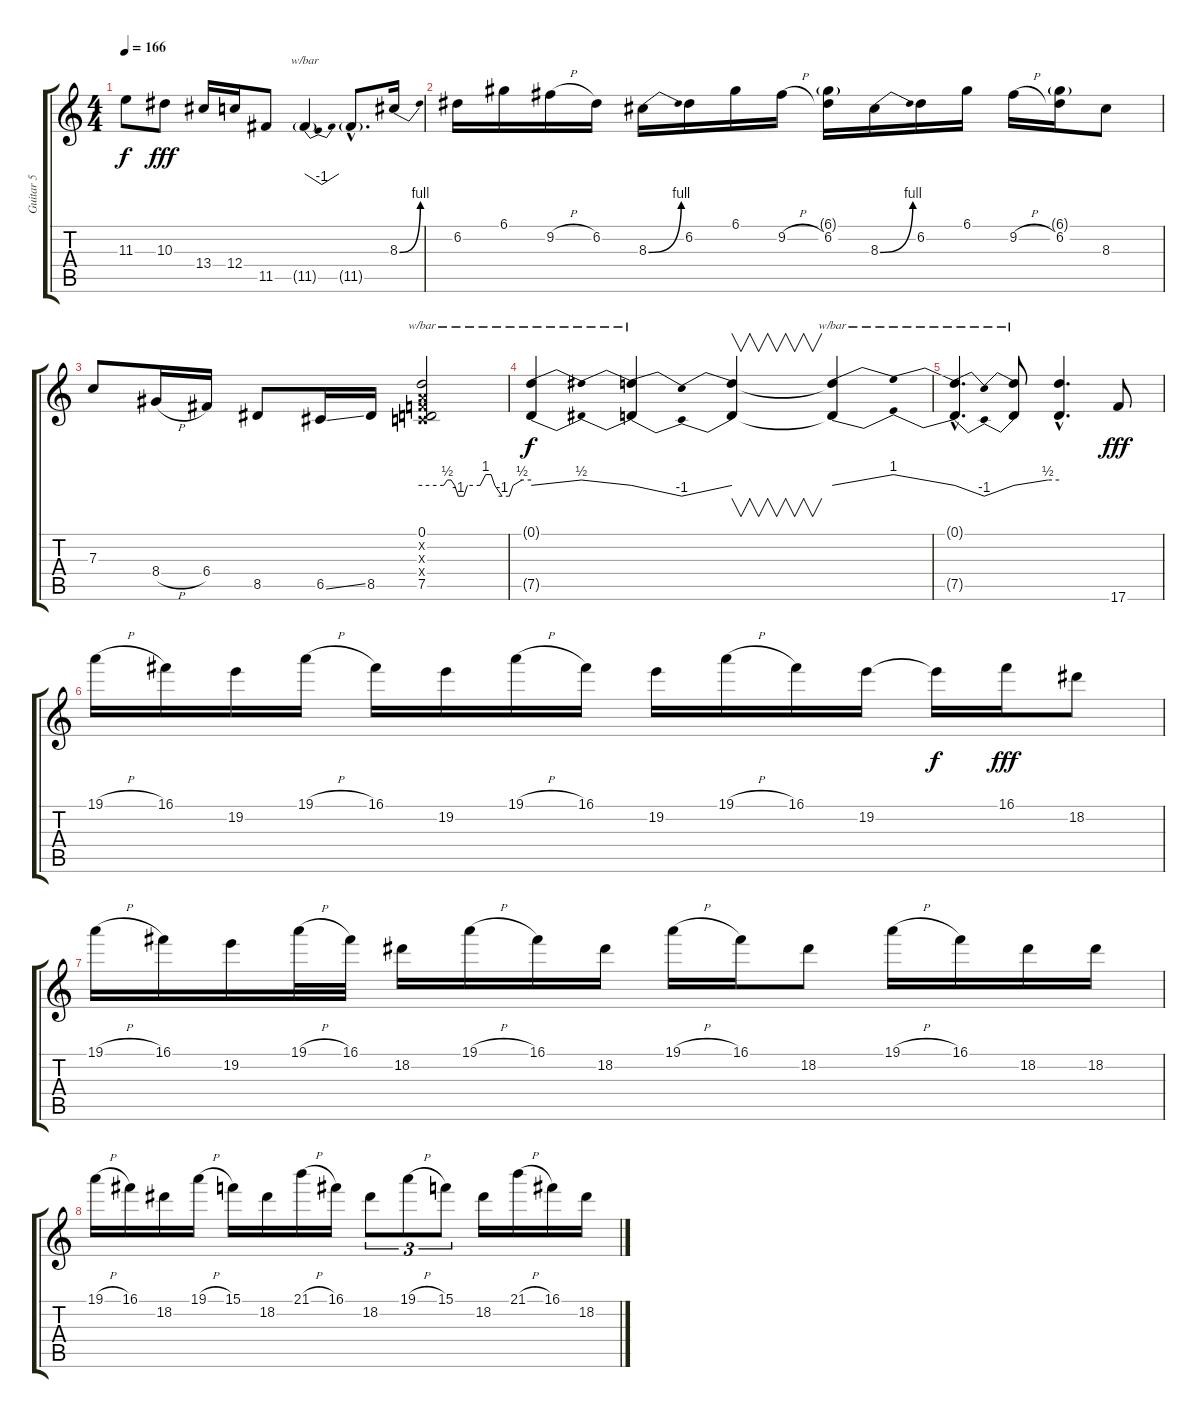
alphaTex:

\track ("Guitar 5" "Guitar 5") {instrument distortionguitar}
\staff {score tabs}
\tuning (D4 A3 F3 C3 G2 C2) {hide}
\ts (4 4)
\tempo 166
\clef g2
\ks c
11.3{t}.8{dy f} 10.3.8{dy fff} 13.4.16 12.4.16 11.5.8 11.5{g}.4{tbe (dip default 0 0 30 -4 60 0)} 11.5{g hac}.8{d} 8.3{be (bend 0 0 60 4)}.16 |
6.2.16 6.1.16 9.2{h}.16 6.2.16 8.3{be (bend 0 0 60 4)}.16 6.2.16 6.1.16 9.2{h}.16 (6.1{g} 6.2).16 8.3{be (bend 0 0 60 4)}.16 6.2.16 6.1.16 9.2{h}.16 (6.1{g} 6.2).16 8.3.8 |
7.3.8 8.4{h}.16 6.4.16 8.5.8 6.5{ss}.16 8.5.16 (0.1 0.2{x} 0.3{x} 0.4{x} 7.5).2{tbe (custom default 0 0 12 0 14 2 16 2 18 0 20 -4 23 -4 25 0 32 0 35 4 38 4 40 0 44 -4 48 -4 50 0 55 2 60 2)} |
(0.1{t} 7.5{t}).4{tbe (dip default 0 0 30 2 60 0) dy f} (0.1{t} 7.5{t}).4{tbe (dip default 0 0 30 -4 60 0)} (0.1{t} 7.5{t}).4{v} (0.1{t} 7.5{t}).4{tbe (dip default 0 0 30 4 60 0)} |
(0.1{hac t} 7.5{hac t}).4{d tbe (dip default 0 0 30 -4 60 0)} (0.1{t} 7.5{t}).8{tbe (custom default 0 0 45 2 60 2)} (0.1{hac t} 7.5{hac t}).4{d} 17.6.8{dy fff volume 16} |
19.1{h}.16 16.1.16 19.2.16 19.1{h}.16 16.1.16 19.2.16 19.1{h}.16 16.1.16 19.2.16 19.1{h}.16 16.1.16 19.2.16 19.2{t}.16{dy f} 16.1.16{dy fff} 18.2.8 |
19.1{h}.16 16.1.16 19.2.16 19.1{h}.32 16.1.32 18.2.16 19.1{h}.16 16.1.16 18.2.16 19.1{h}.16 16.1.16 18.2.8 19.1{h}.16 16.1.16 18.2.16 18.2.16 |
19.1{h}.16 16.1.16 18.2.16 19.1{h}.16 15.1.16 18.2.16 21.1{h}.16 16.1.16 18.2.8{tu (3 2)} 19.1{h}.8{tu (3 2)} 15.1.8{tu (3 2)} 18.2.16 21.1{h}.16 16.1.16 18.2.16
